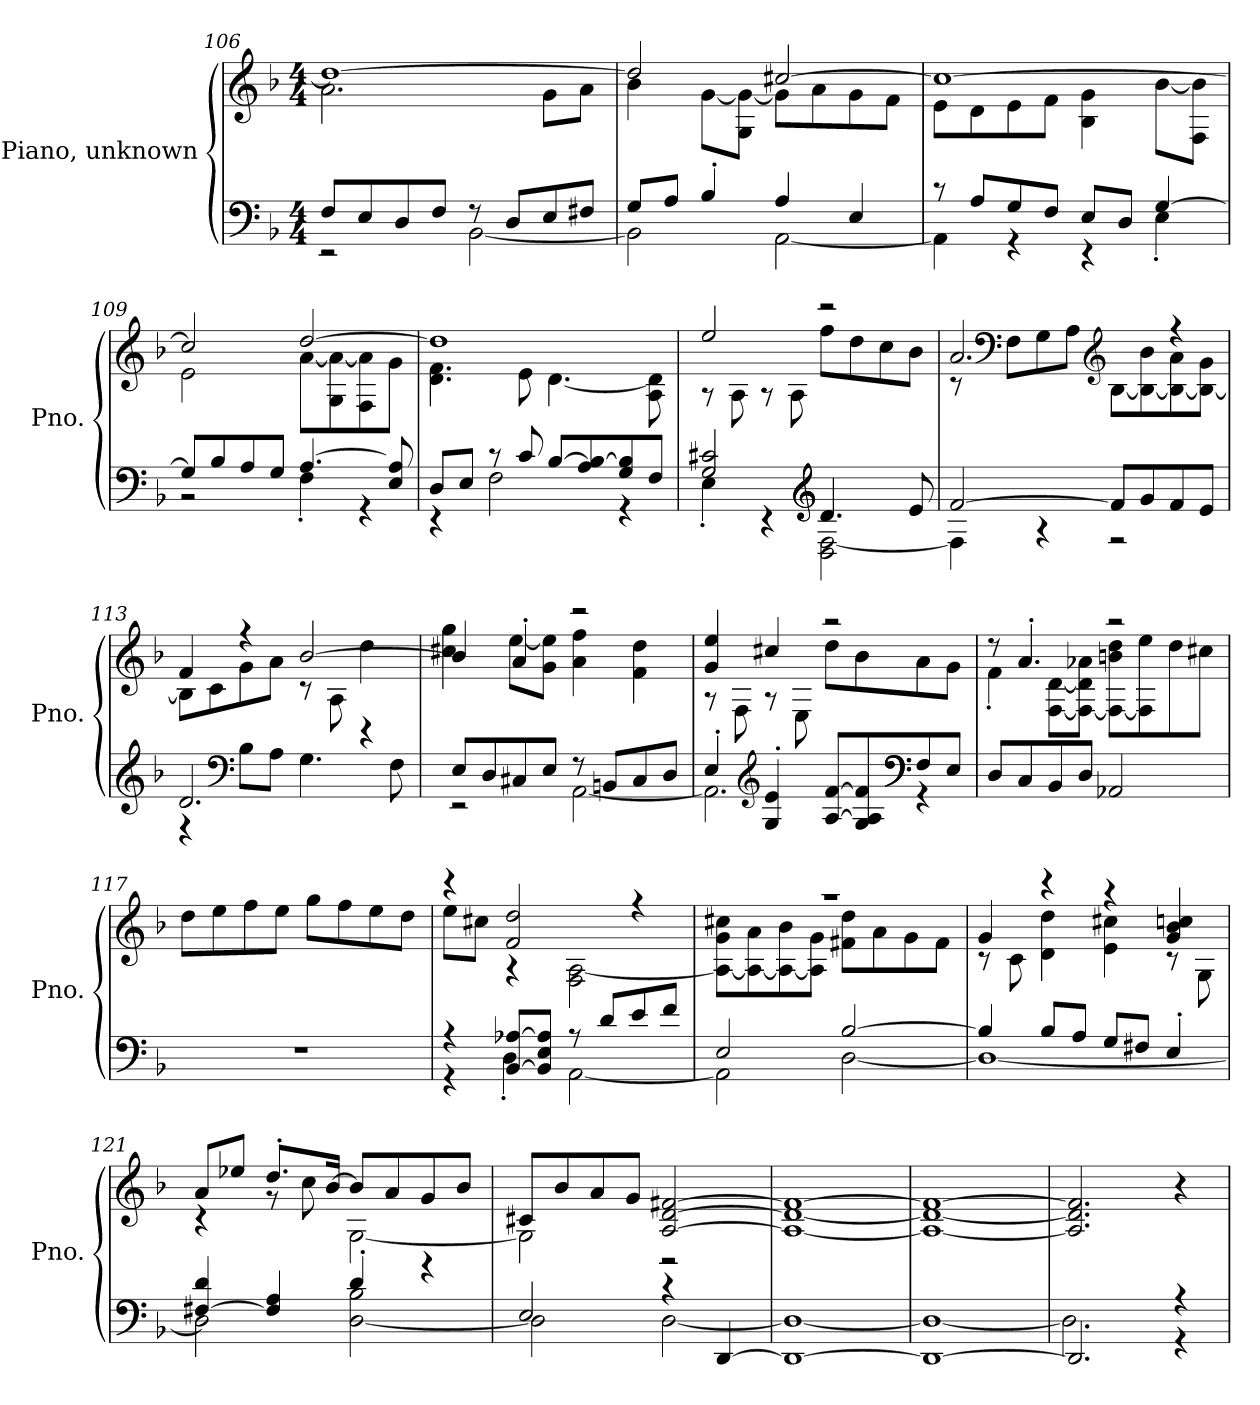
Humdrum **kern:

**kern	**kern
*part1	*part1
*staff2	*staff1
*I"Piano, unknown	*
*I'Pno.	*
*clefF4	*clefG2
*k[b-]	*k[b-]
*M4/4	*M4/4
=106	=106
*^	*^
8F/L	2r	1dd_	2.a\
8E/	.	.	.
8D/	.	.	.
8F/J	.	.	.
8r	[2BB-\	.	.
8D/L	.	.	.
8E/	.	.	8g\L
8F#X/J	.	.	8a\J
=107	=107	=107	=107
8G/L	2BB-\]	2dd/]	4b-\
8A/J	.	.	.
4B-'/	.	.	[8g\L
.	.	.	8G\ 8g\_J
4A/	[2AA\	[2cc#X/	8g\L]
.	.	.	8a\
4E/	.	.	8g\
.	.	.	8f\J
!!LO:LB:g=z	!!
=108	=108	=108	=108
8r	4AA\]	1cc#_	8e\L
8A/L	.	.	8d\
8G/	4r	.	8e\
8F/J	.	.	8f\J
8E/L	4r	.	4B-\ 4g\
8D/J	.	.	.
[4G/	4E'\	.	[8b-\L
.	.	.	8F\ 8b-\]J
=109	=109	=109	=109
8G/L]	2r	2cc#/]	2e\
8B-/	.	.	.
8A/	.	.	.
8G/J	.	.	.
[4.A/	4F'\	[2dd/	[8a\L
.	.	.	8G\ 8a\_
.	4r	.	8F\ 8a\]
8E/ 8A/]	.	.	8g\J
=110	=110	=110	=110
8D/L	4r	1dd]	4.d\ 4.f\
8E/J	.	.	.
8r	2F\	.	.
8c/	.	.	8e\
[8B-/L	.	.	[4.d\
8A/ 8B-/_	.	.	.
8G/ 8B-/]	4r	.	.
8F/J	.	.	8A\ 8d\]
=111	=111	=111	=111
2G/ 2c#X/	4E'\	2ee/	8r
.	.	.	8A\
.	4r	.	8r
.	.	.	8A\
*clefG2	*	*	*
4.d/	2D\ [2F\	2r	8ff\L
.	.	.	8dd\
.	.	.	8cc\
8e/	.	.	8b-\J
!!LO:LB:g=z	!!
=112	=112	=112	=112
[2f/	4F\]	2.a/	8r
*	*	*clefF4	*
.	.	.	8F\L
.	4r	.	8G\
.	.	.	8A\J
*	*	*clefG2	*
8f/L]	2r	.	[8B-\L
8g/	.	.	8B-\_ 8b-\
8f/	.	4r	8B-\_ 8a\
8e/J	.	.	8B-\_ 8g\J
=113	=113	=113	=113
2.d/	4r	4f/	8B-\L]
.	.	.	8c\
*clefF4	*	*	*
.	8B-\L	4r	8g\
.	8A\J	.	8a\J
.	4.G\	[2b-/	8r
.	.	.	8A\
4r	.	.	4dd\
.	8F\	.	.
=114	=114	=114	=114
8E/L	2r	4b-/]	4cc#X\ 4gg\
8D/	.	.	.
8C#X/	.	4a'/	[8ee\L
8E/J	.	.	8g\ 8ee\]J
8r	[2AA\	2r	4a\ 4ff\
8BBn/L	.	.	.
8C#/	.	.	4f\ 4dd\
8D/J	.	.	.
!!LO:LB:g=z	!!
=115	=115	=115	=115
4E'/	2.AA\]	4g/ 4ee/	8r
.	.	.	8F\
*clefG2	*	*	*
4G/' 4e/'	.	4cc#X/	8r
.	.	.	8E\
[8A/ [8f/L	.	2r	8dd\L
8G/ 8A/] 8f/]	.	.	8b-\
*clefF4	*	*	*
8F/	4r	.	8a\
8E/J	.	.	8g\J
*v	*v	*	*
=116	=116	=116
8D/L	8r	4f'\
8C/	4.a'/	.
8BB-/	.	[8F\ [8d\L
8D/J	.	8F\_ 8d\] 8a-X\J
2AA-X/	2r	8F\_ 8bn\ 8dd\L
.	.	8F\] 8ee\
.	.	8dd\
.	.	8cc#X\J
*	*v	*v
=117	=117
1r	8dd\L
.	8ee\
.	8ff\
.	8ee\J
.	8gg\L
.	8ff\
.	8ee\
.	8dd\J
=118	=118
*^	*^
4r	4r	4r	8ee\L
.	.	.	8cc#X\J
[8BB-/ [8A-X/L	4D'\	2f/ 2dd/	4r
8BB-/] 8E/ 8A-/]J	.	.	.
8r	[2AA\	.	2F\ [2A\
8d/L	.	.	.
8e/	.	4r	.
8f/J	.	.	.
!!LO:LB:g=z	!!
=119	=119	=119	=119
2E/	2AA\]	1r	8A\_ 8g\ 8cc#X\L
.	.	.	8A\_ 8a\
.	.	.	8A\_ 8b-\
.	.	.	8A\] 8g\J
[2B-/	[2D\	.	8f#X\ 8dd\L
.	.	.	8a\
.	.	.	8g\
.	.	.	8f#\J
=120	=120	=120	=120
4B-/]	1D_	4g/	8r
.	.	.	8c\
8B-/L	.	4r	4d\ 4dd\
8A/J	.	.	.
8G/L	.	4r	4e\ 4cc#X\
8F#X/J	.	.	.
4E'/	.	4g/ 4b-/ 4ccn/	8r
.	.	.	8G\
=121	=121	=121	=121
[4F#X/ 4d/	2D\]	8a/L	4r
.	.	8ee-X/J	.
4F#/] 4A/	.	8.dd'/L	8r
.	.	.	8cc\
.	.	[16b-/Jk	.
4d'/	[2D\ 2B-\	8b-/L]	[2G\
.	.	8a/	.
4r	.	8g/	.
.	.	8b-/J	.
=122	=122	=122	=122
2E/	2D\]	8c#X/L	2G\]
.	.	8b-/	.
.	.	8a/	.
.	.	8g/J	.
4r	[2D\	[2A/ [2d/ [2f#X/	2r
[4DD/	.	.	.
*	*	*v	*v
=123	=123	=123
1DD_	1D_	1A_ 1d_ 1f#_
!!LO:LB:g=z
=124	=124	=124
1DD_	1D_	1A_ 1d_ 1f#_
=125	=125	=125
2.DD/]	2.D\]	2.A/] 2.d/] 2.f#/]
4r	4r	4r
*v	*v	*
=	=
*-	*-
